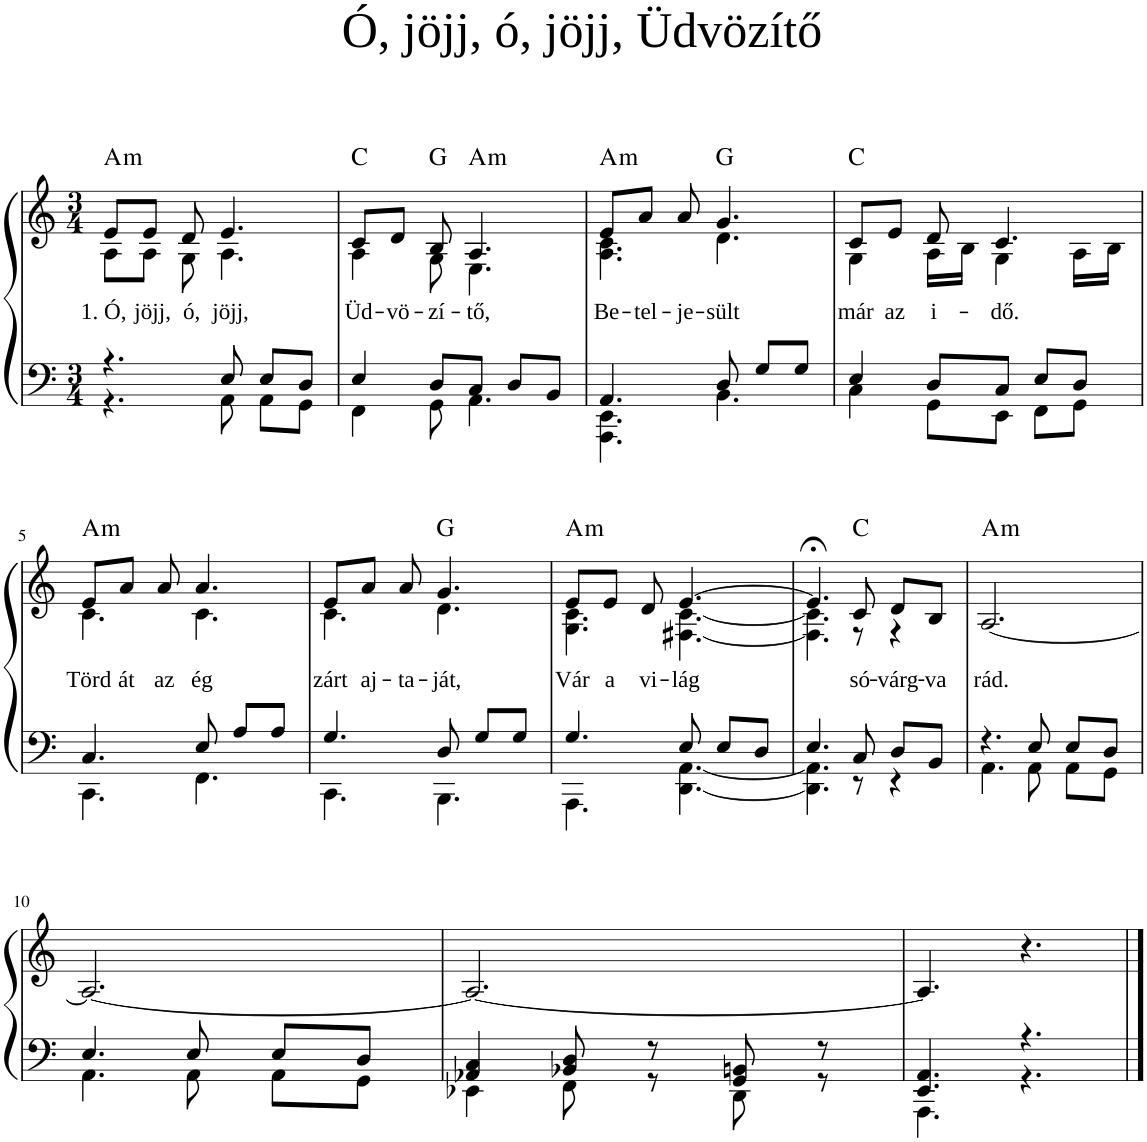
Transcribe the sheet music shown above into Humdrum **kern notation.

**kern	**kern	**text	**harte
*part1	*part1	*part1	*part1
*staff2	*staff1	*staff1	*
*I"Piano	*	*	*
*I'Pno	*	*	*
*clefF4	*clefG2	*	*
*k[]	*k[]	*	*
*M3/4	*M3/4	*	*
=1	=1	=1	=1
*^	*	*	*
!	!	!	!LO:LY:b	!LO:H:kt=m
*	*	*^	*	*
4.r	4.r	8e/L	8A\L	1. Ó,	A:min
!	!	!	!	!LO:LY:b	!
.	.	8e/J	8A\J	jöjj,	.
!	!	!	!	!LO:LY:b	!
.	.	8d/	8G\	ó,	.
!	!	!	!	!LO:LY:b	!
8E/	8AA\	4.e/	4.A\	jöjj,	.
8E/L	8AA\L	.	.	.	.
8D/J	8GG\J	.	.	.	.
=2	=2	=2	=2	=2	=2
!	!	!	!	!LO:LY:b	!
4E/	4FF\	8c/L	4A\	Üd-	C:maj
!	!	!	!	!LO:LY:b	!
.	.	8d/J	.	-vö-	.
!	!	!	!	!LO:LY:b	!
8D/L	8GG\	8B/	8G\	-zí-	G:maj
!	!	!	!	!LO:LY:b	!LO:H:kt=m
8C/J	4.AA\	4.A/	4.E\	-tő,	A:min
8D/L	.	.	.	.	.
8BB/J	.	.	.	.	.
=3	=3	=3	=3	=3	=3
!	!	!	!	!LO:LY:b	!LO:H:kt=m
4.AA/	4.AAA\ 4.EE\	8e/L	4.A\ 4.c\	Be-	A:min
!	!	!	!	!LO:LY:b	!
.	.	8a/J	.	-tel-	.
!	!	!	!	!LO:LY:b	!
.	.	8a/	.	-je-	.
!	!	!	!	!LO:LY:b	!
8D/	4.BB\	4.g/	4.d\	-sült	G:maj
8G/L	.	.	.	.	.
8G/J	.	.	.	.	.
=4	=4	=4	=4	=4	=4
!	!	!	!	!LO:LY:b	!
4E/	4C\	8c/L	4G\	már	C:maj
!	!	!	!	!LO:LY:b	!
.	.	8e/J	.	az	.
!	!	!	!	!LO:LY:b	!
8D/L	8GG\L	8d/	16A\LL	i-	.
.	.	.	16B\JJ	.	.
!	!	!	!	!LO:LY:b	!
8C/J	8EE\J	4.c/	4G\	-dő.	.
8E/L	8FF\L	.	.	.	.
8D/J	8GG\J	.	16A\LL	.	.
.	.	.	16B\JJ	.	.
!!LO:LB:g=z	!!
=5	=5	=5	=5	=5	=5
!	!	!	!	!LO:LY:b	!LO:H:kt=m
4.C/	4.CC\	8e/L	4.c\	Törd	A:min
!	!	!	!	!LO:LY:b	!
.	.	8a/J	.	át	.
!	!	!	!	!LO:LY:b	!
.	.	8a/	.	az	.
!	!	!	!	!LO:LY:b	!
8E/	4.FF\	4.a/	4.c\	ég	.
8A/L	.	.	.	.	.
8A/J	.	.	.	.	.
=6	=6	=6	=6	=6	=6
!	!	!	!	!LO:LY:b	!
4.G/	4.CC\	8e/L	4.c\	zárt	.
!	!	!	!	!LO:LY:b	!
.	.	8a/J	.	aj-	.
!	!	!	!	!LO:LY:b	!
.	.	8a/	.	-ta-	.
!	!	!	!	!LO:LY:b	!
8D/	4.BBB\	4.g/	4.d\	-ját,	G:maj
8G/L	.	.	.	.	.
8G/J	.	.	.	.	.
=7	=7	=7	=7	=7	=7
!	!	!	!	!LO:LY:b	!LO:H:kt=m
4.G/	4.AAA\	8e/L	4.G\ 4.c\	Vár	A:min
!	!	!	!	!LO:LY:b	!
.	.	8e/J	.	a	.
!	!	!	!	!LO:LY:b	!
.	.	8d/	.	vi-	.
!	!	!	!	!LO:LY:b	!
8E/	[4.DD\ [4.AA\	[4.e/	[4.F#X\ [4.c\	-lág	.
8E/L	.	.	.	.	.
8D/J	.	.	.	.	.
=8	=8	=8	=8	=8	=8
4.E/	4.DD\] 4.AA\]	4.e;</]	4.F#\] 4.c\]	.	.
!	!	!	!	!LO:LY:b	!
8C/	8r	8c/	8r	só-	C:maj
!	!	!	!	!LO:LY:b	!
8D/L	4r	8d/L	4r	-várg-	.
!	!	!	!	!LO:LY:b	!
8BB/J	.	8B/J	.	-va	.
*	*	*v	*v	*	*
=9	=9	=9	=9	=9
!	!	!	!LO:LY:b	!LO:H:kt=m
4.r	4.AA\	[2.A/	rád.	A:min
8E/	8AA\	.	.	.
8E/L	8AA\L	.	.	.
8D/J	8GG\J	.	.	.
!!LO:LB:g=z
=10	=10	=10	=10	=10
4.E/	4.AA\	2.A/_	.	.
8E/	8AA\	.	.	.
8E/L	8AA\L	.	.	.
8D/J	8GG\J	.	.	.
=11	=11	=11	=11	=11
4AA-X/ 4C/	4EE-X\	2.A/_	.	.
8BB-X/ 8D/	8FF\	.	.	.
8r	8r	.	.	.
8GG/ 8BBn/	8DD\	.	.	.
8r	8r	.	.	.
=12	=12	=12	=12	=12
4.EE/ 4.AA/	4.AAA\	4.A/]	.	.
4.r	4.r	4.r	.	.
*v	*v	*	*	*
==	==	==	==
*-	*-	*-	*-
